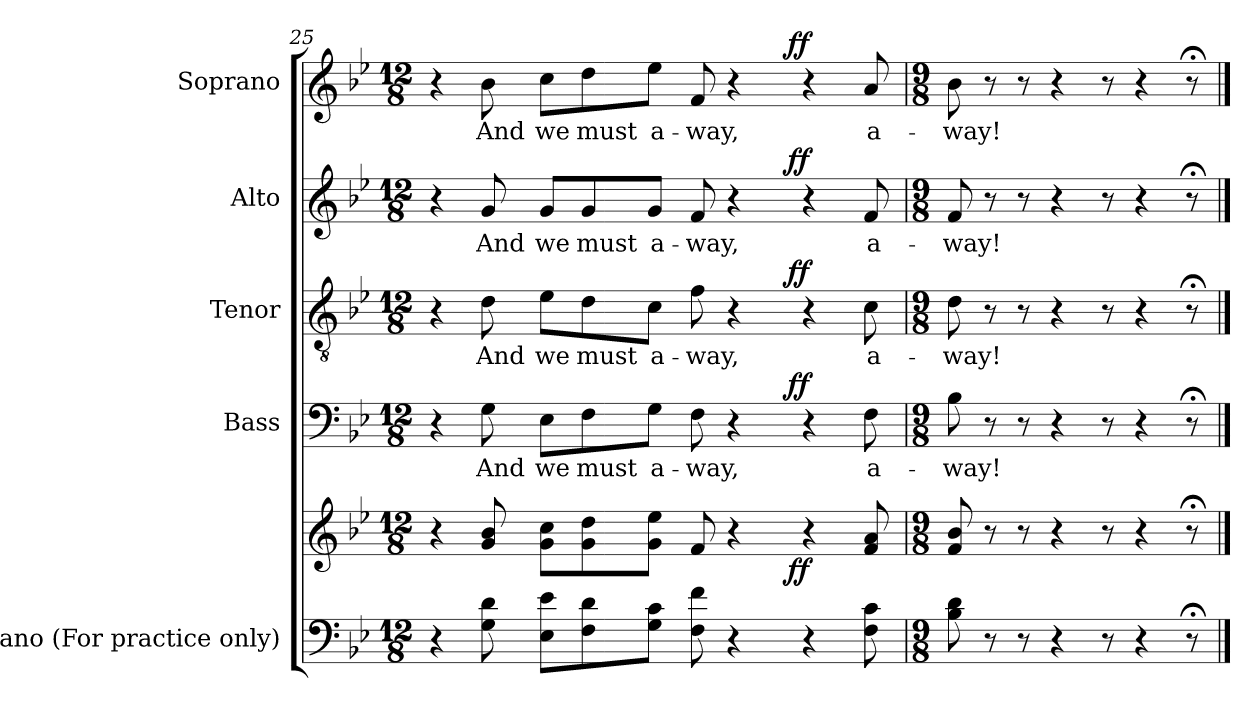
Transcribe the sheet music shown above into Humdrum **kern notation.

**kern	**kern	**dynam	**kern	**text	**dynam	**kern	**text	**dynam	**kern	**text	**dynam	**kern	**text	**dynam
*part5	*part5	*part5	*part4	*part4	*part4	*part3	*part3	*part3	*part2	*part2	*part2	*part1	*part1	*part1
*staff6	*staff5	*staff5/6	*staff4	*staff4	*staff4	*staff3	*staff3	*staff3	*staff2	*staff2	*staff2	*staff1	*staff1	*staff1
*I"Piano (For practice  only)	*	*	*I"Bass	*	*	*I"Tenor	*	*	*I"Alto	*	*	*I"Soprano	*	*
*I'Pno.	*	*	*	*	*	*	*	*	*	*	*	*I'Pno	*	*
*clefF4	*clefG2	*	*clefF4	*	*	*clefGv2	*	*	*clefG2	*	*	*clefG2	*	*
*k[b-e-]	*k[b-e-]	*	*k[b-e-]	*	*	*k[b-e-]	*	*	*k[b-e-]	*	*	*k[b-e-]	*	*
*B-:	*B-:	*	*B-:	*	*	*B-:	*	*	*B-:	*	*	*B-:	*	*
*M12/8	*M12/8	*	*M12/8	*	*	*M12/8	*	*	*M12/8	*	*	*M12/8	*	*
=25	=25	=25	=25	=25	=25	=25	=25	=25	=25	=25	=25	=25	=25	=25
*	*^	*	*^	*	*	*^	*	*	*^	*	*	*^	*	*
4r	4r	1ryy	.	4r	1ryy	.	.	4r	1ryy	.	.	4r	1ryy	.	.	4r	1ryy	.	.
8G\ 8d\	8g/ 8b-/	.	.	8G\	.	And	.	8d\	.	And	.	8g/	.	And	.	8b-\	.	And	.
8E-\ 8e-\L	8g\ 8cc\L	.	.	8E-\L	.	we	.	8e-\L	.	we	.	8g/L	.	we	.	8cc\L	.	we	.
8F\ 8d\	8g\ 8dd\	.	.	8F\	.	must	.	8d\	.	must	.	8g/	.	must	.	8dd\	.	must	.
8G\ 8c\J	8g\ 8ee-\J	.	.	8G\J	.	a-	.	8c\J	.	a-	.	8g/J	.	a-	.	8ee-\J	.	a-	.
8F\ 8f\	8f/	.	.	8F\	.	-way,	.	8f\	.	-way,	.	8f/	.	-way,	.	8f/	.	-way,	.
4r	4r	.	.	4r	.	.	.	4r	.	.	.	4r	.	.	.	4r	.	.	.
.	.	16.ryy	.	.	16.ryy	.	.	.	16.ryy	.	.	.	16.ryy	.	.	.	16.ryy	.	.
!	!	!	!LO:DY:b	!	!	!	!LO:DY:a	!	!	!	!LO:DY:a	!	!	!	!LO:DY:a	!	!	!	!LO:DY:a
.	.	4ryy	ff	.	4ryy	.	ff	.	4ryy	.	ff	.	4ryy	.	ff	.	4ryy	.	ff
4r	4r	.	.	4r	.	.	.	4r	.	.	.	4r	.	.	.	4r	.	.	.
.	.	8ryy	.	.	8ryy	.	.	.	8ryy	.	.	.	8ryy	.	.	.	8ryy	.	.
8F\ 8c\	8f/ 8a/	.	.	8F\	.	a-	.	8c\	.	a-	.	8f/	.	a-	.	8a/	.	a-	.
.	.	32ryy	.	.	32ryy	.	.	.	32ryy	.	.	.	32ryy	.	.	.	32ryy	.	.
*	*v	*v	*	*	*	*	*	*v	*v	*	*	*v	*v	*	*	*v	*v	*	*
*	*	*	*v	*v	*	*	*	*	*	*	*	*	*	*	*
!!LO:PB:g=z
=26	=26	=26	=26	=26	=26	=26	=26	=26	=26	=26	=26	=26	=26	=26
*M9/8	*M9/8	*	*M9/8	*	*	*M9/8	*	*	*M9/8	*	*	*M9/8	*	*
8B-\ 8d\	8f/ 8b-/	.	8B-\	-way!	.	8d\	-way!	.	8f/	-way!	.	8b-\	-way!	.
8r	8r	.	8r	.	.	8r	.	.	8r	.	.	8r	.	.
8r	8r	.	8r	.	.	8r	.	.	8r	.	.	8r	.	.
4r	4r	.	4r	.	.	4r	.	.	4r	.	.	4r	.	.
8r	8r	.	8r	.	.	8r	.	.	8r	.	.	8r	.	.
4r	4r	.	4r	.	.	4r	.	.	4r	.	.	4r	.	.
8r;<	8r;<	.	8r;<	.	.	8r;<	.	.	8r;<	.	.	8r;<	.	.
==	==	==	==	==	==	==	==	==	==	==	==	==	==	==
*-	*-	*-	*-	*-	*-	*-	*-	*-	*-	*-	*-	*-	*-	*-
